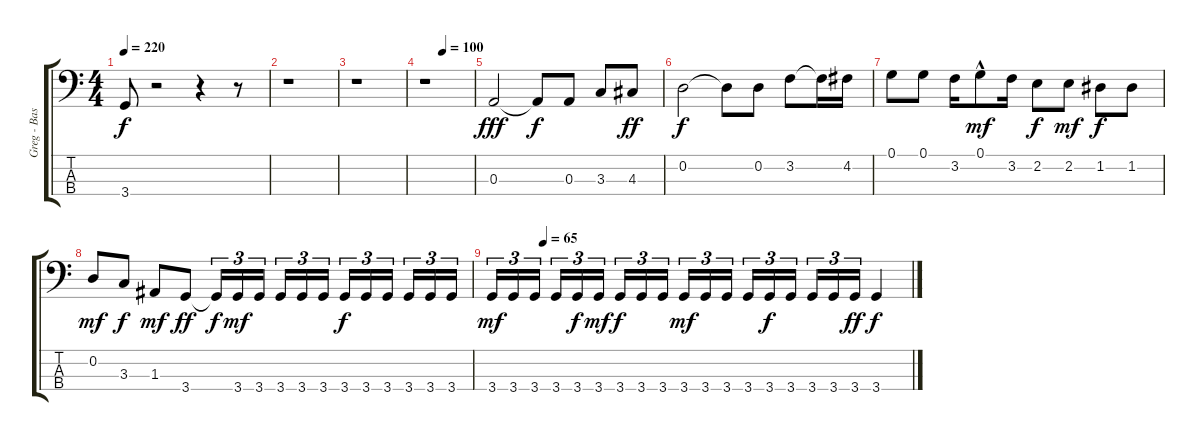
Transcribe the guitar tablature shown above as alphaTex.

\track ("Greg - Bass" "Greg - Bas") {instrument electricbasspick}
\staff {score tabs}
\tuning (G2 D2 A1 E1) {hide}
\ts (4 4)
\tempo 220
\clef f4
\ks c
3.4.8{dy f} r.2 r.4 r.8 |
r.1 |
r.1 |
\tempo (100 0.375)
r.1 |
0.3.2{dy fff} 0.3{t}.8{dy f} 0.3.8 3.3.8 4.3.8{dy ff} |
0.2.2{dy f} 0.2{t}.8 0.2.8 3.2.8 3.2{t}.16 4.2.16 |
0.1.8 0.1.8 3.2.16 0.1{hac}.8{dy mf} 3.2.16 2.2.8{dy f} 2.2.8{dy mf} 1.2.8{dy f} 1.2.8 |
0.2.8{dy mf} 3.3.8{dy f} 1.3.8{dy mf} 3.4.8{dy ff} 3.4{t}.16{tu (3 2) dy f} 3.4.16{tu (3 2) dy mf} 3.4.16{tu (3 2)} 3.4.16{tu (3 2)} 3.4.16{tu (3 2)} 3.4.16{tu (3 2)} 3.4.16{tu (3 2) dy f} 3.4.16{tu (3 2)} 3.4.16{tu (3 2)} 3.4.16{tu (3 2)} 3.4.16{tu (3 2)} 3.4.16{tu (3 2)} |
\tempo (65 0.125)
3.4.16{tu (3 2) dy mf} 3.4.16{tu (3 2)} 3.4.16{tu (3 2)} 3.4.16{tu (3 2)} 3.4.16{tu (3 2) dy f} 3.4.16{tu (3 2) dy mf} 3.4.16{tu (3 2) dy f} 3.4.16{tu (3 2)} 3.4.16{tu (3 2)} 3.4.16{tu (3 2) dy mf} 3.4.16{tu (3 2)} 3.4.16{tu (3 2)} 3.4.16{tu (3 2)} 3.4.16{tu (3 2) dy f} 3.4.16{tu (3 2)} 3.4.16{tu (3 2)} 3.4.16{tu (3 2)} 3.4.16{tu (3 2) dy ff} 3.4.4{dy f}
